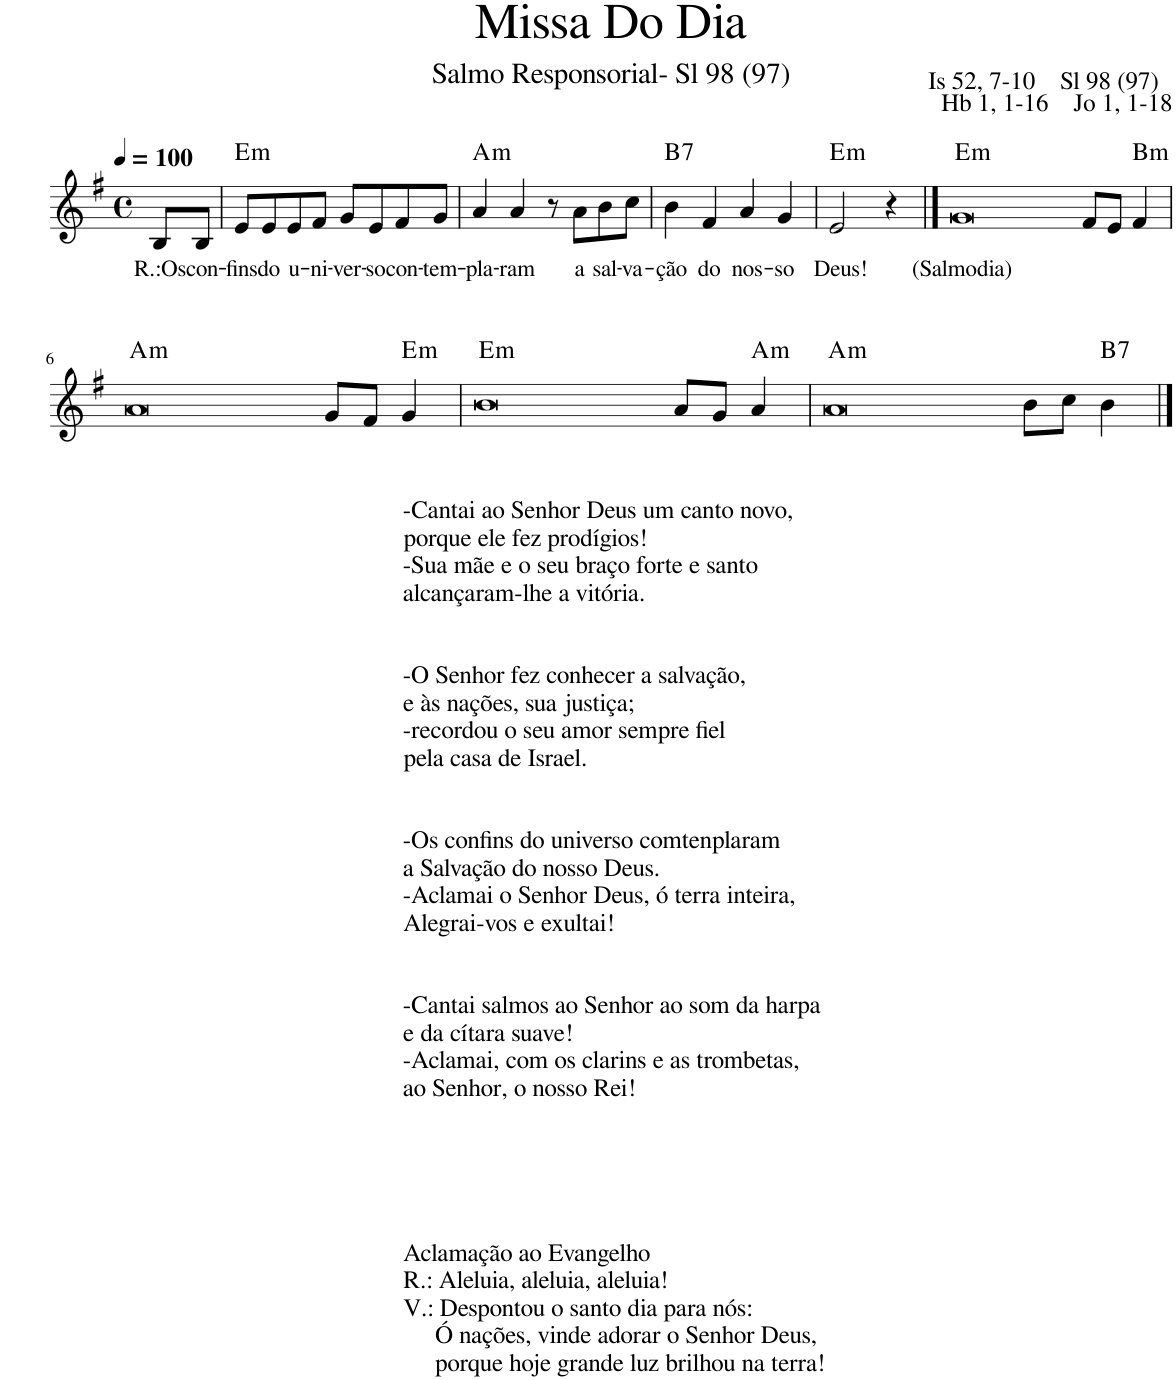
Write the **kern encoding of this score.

**kern	**text	**harte
*part1	*part1	*part1
*staff1	*staff1	*
*I"Voz	*	*
*I'Vo.	*	*
*clefG2	*	*
*k[f#]	*	*
*M4/4	*	*
*met(c)	*	*
*MM100	*	*
=	=	=
!	!LO:LY:b	!
8B/L	R.:Os	.
!	!LO:LY:b	!
8B/J	con-	.
=1	=1	=1
!	!LO:LY:b	!LO:H:kt=m
8e/L	-fins	E:min
!	!LO:LY:b	!
8e/	do	.
!	!LO:LY:b	!
8e/	u-	.
!	!LO:LY:b	!
8f#/J	-ni-	.
!	!LO:LY:b	!
8g/L	-ver-	.
!	!LO:LY:b	!
8e/	-so	.
!	!LO:LY:b	!
8f#/	con-	.
!	!LO:LY:b	!
8g/J	-tem-	.
=2	=2	=2
!	!LO:LY:b	!LO:H:kt=m
4a/	-pla-	A:min
!	!LO:LY:b	!
4a/	-ram	.
8r	.	.
!	!LO:LY:b	!
8a\L	a	.
!	!LO:LY:b	!
8b\	sal-	.
!	!LO:LY:b	!
8cc\J	-va-	.
=3	=3	=3
!	!LO:LY:b	!LO:H:kt=7
4b\	-ção	B:7
!	!LO:LY:b	!
4f#/	do	.
!	!LO:LY:b	!
4a/	nos-	.
!	!LO:LY:b	!
4g/	-so	.
=4	=4	=4
!	!LO:LY:b	!LO:H:kt=m
2e/	Deus!	E:min
4r	.	.
==5	==5	==5
!	!LO:LY:b	!LO:H:kt=m
[1g	(Salmodia)	E:min
1ryy	.	.
8f#/L	.	.
8e/J	.	.
!	!	!LO:H:kt=m
4f#/	.	B:min
!!LO:LB:g=z
=6	=6	=6
!LO:TX:b:t=-Cantai ao Senhor Deus um canto novo,	!	!
!LO:TX:b:t=porque ele fez prodígios!	!	!
!LO:TX:b:t=-Sua mãe e o seu braço forte e santo	!	!
!LO:TX:b:t=alcançaram-lhe a vitória.	!	!
!LO:TX:b:t=-O Senhor fez conhecer a salvação,	!	!
!LO:TX:b:t=e às nações, sua justiça;	!	!
!LO:TX:b:t=-recordou o seu amor sempre fiel	!	!
!LO:TX:b:t=pela casa de Israel.	!	!
!LO:TX:b:t=-Os confins do universo comtenplaram	!	!
!LO:TX:b:t=a Salvação do nosso Deus.	!	!
!LO:TX:b:t=-Aclamai o Senhor Deus, ó terra inteira,	!	!
!LO:TX:b:t=Alegrai-vos e exultai!	!	!
!LO:TX:b:t=-Cantai salmos ao Senhor ao som da harpa	!	!
!LO:TX:b:t=e da cítara suave!	!	!
!LO:TX:b:t=-Aclamai, com os clarins e as trombetas,	!	!
!LO:TX:b:t=ao Senhor, o nosso Rei!	!	!
!LO:TX:b:t=Aclamação ao Evangelho	!	!
!LO:TX:b:t=R.&colon; Aleluia, aleluia, aleluia!	!	!
!LO:TX:b:t=V.&colon; Despontou o santo dia para nós&colon;	!	!
!LO:TX:b:t=Ó nações, vinde adorar o Senhor Deus,	!	!
!LO:TX:b:t=porque hoje grande luz brilhou na terra!	!	!LO:H:kt=m
[1a	.	A:min
1g]	.	.
8g/L	.	.
8f#/J	.	.
!	!	!LO:H:kt=m
4g/	.	E:min
=7	=7	=7
!	!	!LO:H:kt=m
[1b	.	E:min
1a]	.	.
8a/L	.	.
8g/J	.	.
!	!	!LO:H:kt=m
4a/	.	A:min
=8	=8	=8
!	!	!LO:H:kt=m
[1a	.	A:min
1b]	.	.
8b\L	.	.
8cc\J	.	.
!	!	!LO:H:kt=7
4b\	.	B:7
==9	==9	==9
1a]	.	.
=	=	=
*-	*-	*-
